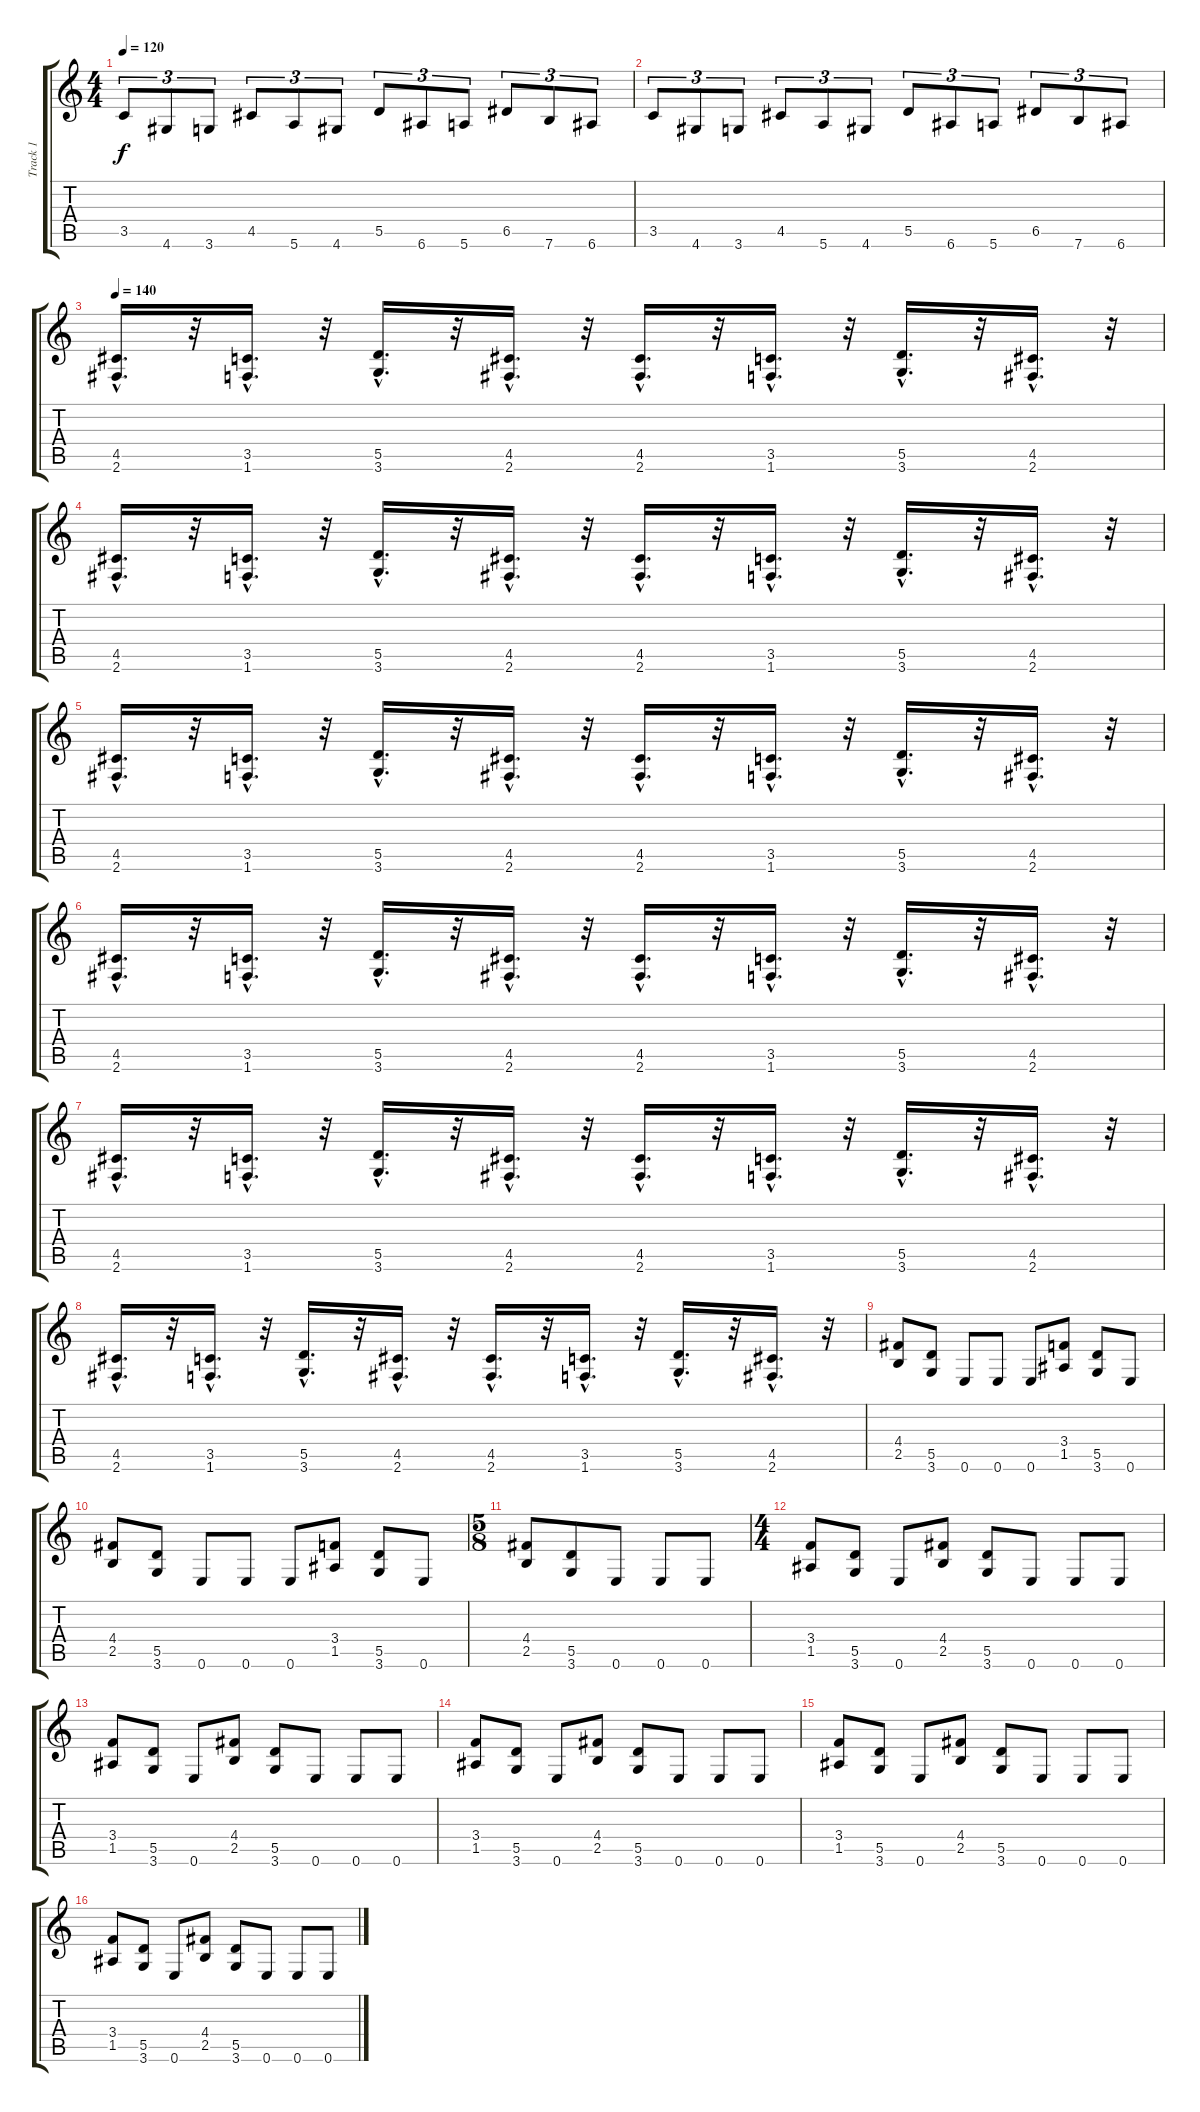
\track ("Track 1" "Track 1") {instrument overdrivenguitar}
\staff {score tabs}
\tuning (E4 B3 G3 D3 A2 E2) {hide}
\ts (4 4)
\tempo 120
\clef g2
\ks c
3.5.8{tu (3 2) dy f} 4.6.8{tu (3 2)} 3.6.8{tu (3 2)} 4.5.8{tu (3 2)} 5.6.8{tu (3 2)} 4.6.8{tu (3 2)} 5.5.8{tu (3 2)} 6.6.8{tu (3 2)} 5.6.8{tu (3 2)} 6.5.8{tu (3 2)} 7.6.8{tu (3 2)} 6.6.8{tu (3 2)} |
3.5.8{tu (3 2)} 4.6.8{tu (3 2)} 3.6.8{tu (3 2)} 4.5.8{tu (3 2)} 5.6.8{tu (3 2)} 4.6.8{tu (3 2)} 5.5.8{tu (3 2)} 6.6.8{tu (3 2)} 5.6.8{tu (3 2)} 6.5.8{tu (3 2)} 7.6.8{tu (3 2)} 6.6.8{tu (3 2)} |
\tempo 140
(4.5{hac} 2.6{hac}).16{d} r.32 (3.5{hac} 1.6{hac}).16{d} r.32 (5.5{hac} 3.6{hac}).16{d} r.32 (4.5{hac} 2.6{hac}).16{d} r.32 (4.5{hac} 2.6{hac}).16{d} r.32 (3.5{hac} 1.6{hac}).16{d} r.32 (5.5{hac} 3.6{hac}).16{d} r.32 (4.5{hac} 2.6{hac}).16{d} r.32 |
(4.5{hac} 2.6{hac}).16{d} r.32 (3.5{hac} 1.6{hac}).16{d} r.32 (5.5{hac} 3.6{hac}).16{d} r.32 (4.5{hac} 2.6{hac}).16{d} r.32 (4.5{hac} 2.6{hac}).16{d} r.32 (3.5{hac} 1.6{hac}).16{d} r.32 (5.5{hac} 3.6{hac}).16{d} r.32 (4.5{hac} 2.6{hac}).16{d} r.32 |
(4.5{hac} 2.6{hac}).16{d} r.32 (3.5{hac} 1.6{hac}).16{d} r.32 (5.5{hac} 3.6{hac}).16{d} r.32 (4.5{hac} 2.6{hac}).16{d} r.32 (4.5{hac} 2.6{hac}).16{d} r.32 (3.5{hac} 1.6{hac}).16{d} r.32 (5.5{hac} 3.6{hac}).16{d} r.32 (4.5{hac} 2.6{hac}).16{d} r.32 |
(4.5{hac} 2.6{hac}).16{d} r.32 (3.5{hac} 1.6{hac}).16{d} r.32 (5.5{hac} 3.6{hac}).16{d} r.32 (4.5{hac} 2.6{hac}).16{d} r.32 (4.5{hac} 2.6{hac}).16{d} r.32 (3.5{hac} 1.6{hac}).16{d} r.32 (5.5{hac} 3.6{hac}).16{d} r.32 (4.5{hac} 2.6{hac}).16{d} r.32 |
(4.5{hac} 2.6{hac}).16{d} r.32 (3.5{hac} 1.6{hac}).16{d} r.32 (5.5{hac} 3.6{hac}).16{d} r.32 (4.5{hac} 2.6{hac}).16{d} r.32 (4.5{hac} 2.6{hac}).16{d} r.32 (3.5{hac} 1.6{hac}).16{d} r.32 (5.5{hac} 3.6{hac}).16{d} r.32 (4.5{hac} 2.6{hac}).16{d} r.32 |
(4.5{hac} 2.6{hac}).16{d} r.32 (3.5{hac} 1.6{hac}).16{d} r.32 (5.5{hac} 3.6{hac}).16{d} r.32 (4.5{hac} 2.6{hac}).16{d} r.32 (4.5{hac} 2.6{hac}).16{d} r.32 (3.5{hac} 1.6{hac}).16{d} r.32 (5.5{hac} 3.6{hac}).16{d} r.32 (4.5{hac} 2.6{hac}).16{d} r.32 |
(4.4 2.5).8 (5.5 3.6).8 0.6.8 0.6.8 0.6.8 (3.4 1.5).8 (5.5 3.6).8 0.6.8 |
(4.4 2.5).8 (5.5 3.6).8 0.6.8 0.6.8 0.6.8 (3.4 1.5).8 (5.5 3.6).8 0.6.8 |
\ts (5 8)
(4.4 2.5).8 (5.5 3.6).8 0.6.8 0.6.8 0.6.8 |
\ts (4 4)
(3.4 1.5).8 (5.5 3.6).8 0.6.8 (4.4 2.5).8 (5.5 3.6).8 0.6.8 0.6.8 0.6.8 |
(3.4 1.5).8 (5.5 3.6).8 0.6.8 (4.4 2.5).8 (5.5 3.6).8 0.6.8 0.6.8 0.6.8 |
(3.4 1.5).8 (5.5 3.6).8 0.6.8 (4.4 2.5).8 (5.5 3.6).8 0.6.8 0.6.8 0.6.8 |
(3.4 1.5).8 (5.5 3.6).8 0.6.8 (4.4 2.5).8 (5.5 3.6).8 0.6.8 0.6.8 0.6.8 |
(3.4 1.5).8 (5.5 3.6).8 0.6.8 (4.4 2.5).8 (5.5 3.6).8 0.6.8 0.6.8 0.6.8
